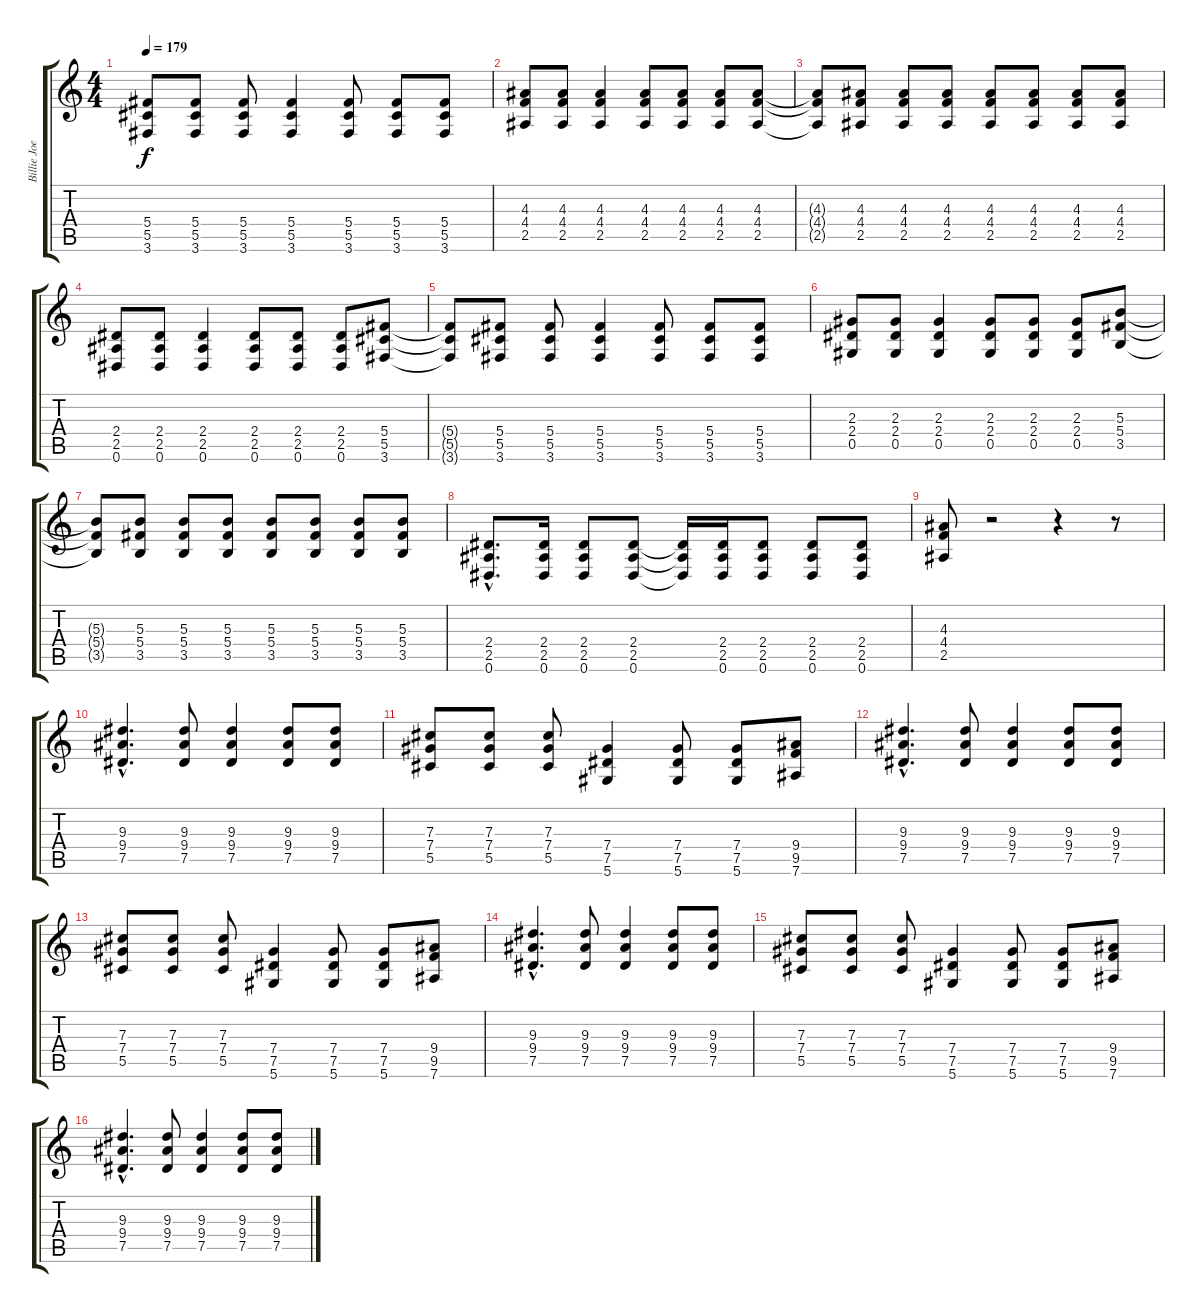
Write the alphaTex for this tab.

\track ("Billie Joe Guitar" "Billie Joe") {instrument distortionguitar}
\staff {score tabs}
\tuning (Eb4 Bb3 Gb3 Db3 Ab2 Eb2) {hide}
\ts (4 4)
\tempo 179
\clef g2
\ks c
(5.4{t} 5.5{t} 3.6{t}).8{dy f} (5.4 5.5 3.6).8 (5.4 5.5 3.6).8 (5.4 5.5 3.6).4 (5.4 5.5 3.6).8 (5.4 5.5 3.6).8 (5.4 5.5 3.6).8 |
(4.3 4.4 2.5).8 (4.3 4.4 2.5).8 (4.3 4.4 2.5).4 (4.3 4.4 2.5).8 (4.3 4.4 2.5).8 (4.3 4.4 2.5).8 (4.3 4.4 2.5).8 |
(4.3{t} 4.4{t} 2.5{t}).8 (4.3 4.4 2.5).8 (4.3 4.4 2.5).8 (4.3 4.4 2.5).8 (4.3 4.4 2.5).8 (4.3 4.4 2.5).8 (4.3 4.4 2.5).8 (4.3 4.4 2.5).8 |
(2.4 2.5 0.6).8 (2.4 2.5 0.6).8 (2.4 2.5 0.6).4 (2.4 2.5 0.6).8 (2.4 2.5 0.6).8 (2.4 2.5 0.6).8 (5.4 5.5 3.6).8 |
(5.4{t} 5.5{t} 3.6{t}).8 (5.4 5.5 3.6).8 (5.4 5.5 3.6).8 (5.4 5.5 3.6).4 (5.4 5.5 3.6).8 (5.4 5.5 3.6).8 (5.4 5.5 3.6).8 |
(2.3 2.4 0.5).8 (2.3 2.4 0.5).8 (2.3 2.4 0.5).4 (2.3 2.4 0.5).8 (2.3 2.4 0.5).8 (2.3 2.4 0.5).8 (5.3 5.4 3.5).8 |
(5.3{t} 5.4{t} 3.5{t}).8 (5.3 5.4 3.5).8 (5.3 5.4 3.5).8 (5.3 5.4 3.5).8 (5.3 5.4 3.5).8 (5.3 5.4 3.5).8 (5.3 5.4 3.5).8 (5.3 5.4 3.5).8 |
(2.4{hac} 2.5{hac} 0.6{hac}).8{d} (2.4 2.5 0.6).16 (2.4 2.5 0.6).8 (2.4 2.5 0.6).8 (2.4{t} 2.5{t} 0.6{t}).16 (2.4 2.5 0.6).16 (2.4 2.5 0.6).8 (2.4 2.5 0.6).8 (2.4 2.5 0.6).8 |
(4.3 4.4 2.5).8 r.2 r.4 r.8 |
(9.3{hac} 9.4{hac} 7.5{hac}).4{d} (9.3 9.4 7.5).8 (9.3 9.4 7.5).4 (9.3 9.4 7.5).8 (9.3 9.4 7.5).8 |
(7.3 7.4 5.5).8 (7.3 7.4 5.5).8 (7.3 7.4 5.5).8 (7.4 7.5 5.6).4 (7.4 7.5 5.6).8 (7.4 7.5 5.6).8 (9.4 9.5 7.6).8 |
(9.3{hac} 9.4{hac} 7.5{hac}).4{d} (9.3 9.4 7.5).8 (9.3 9.4 7.5).4 (9.3 9.4 7.5).8 (9.3 9.4 7.5).8 |
(7.3 7.4 5.5).8 (7.3 7.4 5.5).8 (7.3 7.4 5.5).8 (7.4 7.5 5.6).4 (7.4 7.5 5.6).8 (7.4 7.5 5.6).8 (9.4 9.5 7.6).8 |
(9.3{hac} 9.4{hac} 7.5{hac}).4{d} (9.3 9.4 7.5).8 (9.3 9.4 7.5).4 (9.3 9.4 7.5).8 (9.3 9.4 7.5).8 |
(7.3 7.4 5.5).8 (7.3 7.4 5.5).8 (7.3 7.4 5.5).8 (7.4 7.5 5.6).4 (7.4 7.5 5.6).8 (7.4 7.5 5.6).8 (9.4 9.5 7.6).8 |
(9.3{hac} 9.4{hac} 7.5{hac}).4{d} (9.3 9.4 7.5).8 (9.3 9.4 7.5).4 (9.3 9.4 7.5).8 (9.3 9.4 7.5).8
